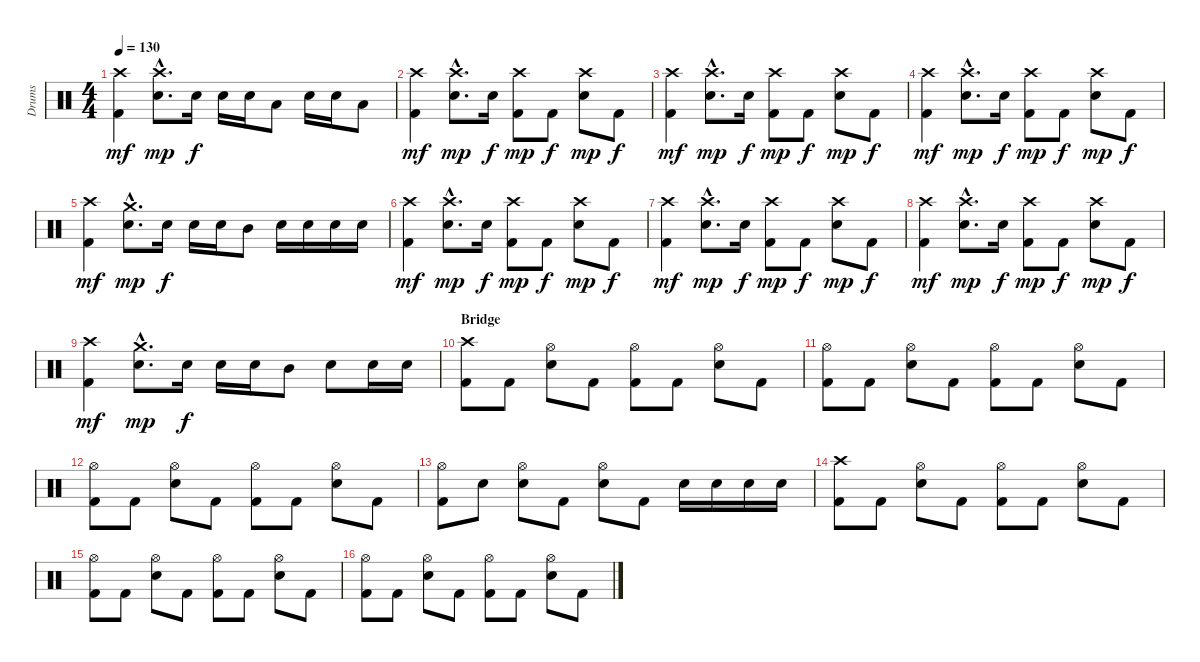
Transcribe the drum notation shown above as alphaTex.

\track ("Drums" "Drums") {instrument percussion}
\staff {score}
\articulation defaults
\ts (4 4)
\tempo 130
\clef neutral
\ks c
("Crash high (hit)" "Kick (hit) 2").4{dy mf} ("Crash high (hit)"{hac} "Snare (hit) 2"{hac}).8{d dy mp} "Snare (hit) 2".16{dy f} "Snare (hit) 2".16 "Snare (hit) 2".16 "Low Tom (hit)".8 "Snare (hit) 2".16 "Snare (hit) 2".16 "Low Tom (hit)".8 |
("Crash high (hit)" "Kick (hit) 2").4{dy mf} ("Crash high (hit)"{hac} "Snare (hit) 2"{hac}).8{d dy mp} "Snare (hit) 2".16{dy f} ("Crash high (hit)" "Kick (hit) 2").8{dy mp} "Kick (hit) 2".8{dy f} ("Crash high (hit)" "Snare (hit) 2").8{dy mp} "Kick (hit) 2".8{dy f} |
("Crash high (hit)" "Kick (hit) 2").4{dy mf} ("Crash high (hit)"{hac} "Snare (hit) 2"{hac}).8{d dy mp} "Snare (hit) 2".16{dy f} ("Crash high (hit)" "Kick (hit) 2").8{dy mp} "Kick (hit) 2".8{dy f} ("Crash high (hit)" "Snare (hit) 2").8{dy mp} "Kick (hit) 2".8{dy f} |
("Crash high (hit)" "Kick (hit) 2").4{dy mf} ("Crash high (hit)"{hac} "Snare (hit) 2"{hac}).8{d dy mp} "Snare (hit) 2".16{dy f} ("Crash high (hit)" "Kick (hit) 2").8{dy mp} "Kick (hit) 2".8{dy f} ("Crash high (hit)" "Snare (hit) 2").8{dy mp} "Kick (hit) 2".8{dy f} |
("Crash high (hit)" "Kick (hit) 2").4{dy mf} ("Crash medium (hit)"{hac} "Snare (hit) 2"{hac}).8{d dy mp} "Snare (hit) 2".16{dy f} "Snare (hit) 2".16 "Snare (hit) 2".16 "Mid Tom (hit)".8 "Snare (hit) 2".16 "Snare (hit) 2".16 "Snare (hit) 2".16 "Snare (hit) 2".16 |
("Crash high (hit)" "Kick (hit) 2").4{dy mf} ("Crash high (hit)"{hac} "Snare (hit) 2"{hac}).8{d dy mp} "Snare (hit) 2".16{dy f} ("Crash high (hit)" "Kick (hit) 2").8{dy mp} "Kick (hit) 2".8{dy f} ("Crash high (hit)" "Snare (hit) 2").8{dy mp} "Kick (hit) 2".8{dy f} |
("Crash high (hit)" "Kick (hit) 2").4{dy mf} ("Crash high (hit)"{hac} "Snare (hit) 2"{hac}).8{d dy mp} "Snare (hit) 2".16{dy f} ("Crash high (hit)" "Kick (hit) 2").8{dy mp} "Kick (hit) 2".8{dy f} ("Crash high (hit)" "Snare (hit) 2").8{dy mp} "Kick (hit) 2".8{dy f} |
("Crash high (hit)" "Kick (hit) 2").4{dy mf} ("Crash high (hit)"{hac} "Snare (hit) 2"{hac}).8{d dy mp} "Snare (hit) 2".16{dy f} ("Crash high (hit)" "Kick (hit) 2").8{dy mp} "Kick (hit) 2".8{dy f} ("Crash high (hit)" "Snare (hit) 2").8{dy mp} "Kick (hit) 2".8{dy f} |
("Crash high (hit)" "Kick (hit) 2").4{dy mf} ("Crash medium (hit)"{hac} "Snare (hit) 2"{hac}).8{d dy mp} "Snare (hit) 2".16{dy f} "Snare (hit) 2".16 "Snare (hit) 2".16 "Mid Tom (hit)".8 "Snare (hit) 2".8 "Snare (hit) 2".16 "Snare (hit) 2".16 |
\section ("" "Bridge")
("Crash high (hit)" "Kick (hit) 2").8 "Kick (hit) 2".8 ("Hi-Hat (open)" "Snare (hit) 2").8 "Kick (hit) 2".8 ("Hi-Hat (open)" "Kick (hit) 2").8 "Kick (hit) 2".8 ("Hi-Hat (open)" "Snare (hit) 2").8 "Kick (hit) 2".8 |
("Hi-Hat (open)" "Kick (hit) 2").8 "Kick (hit) 2".8 ("Hi-Hat (open)" "Snare (hit) 2").8 "Kick (hit) 2".8 ("Hi-Hat (open)" "Kick (hit) 2").8 "Kick (hit) 2".8 ("Hi-Hat (open)" "Snare (hit) 2").8 "Kick (hit) 2".8 |
("Hi-Hat (open)" "Kick (hit) 2").8 "Kick (hit) 2".8 ("Hi-Hat (open)" "Snare (hit) 2").8 "Kick (hit) 2".8 ("Hi-Hat (open)" "Kick (hit) 2").8 "Kick (hit) 2".8 ("Hi-Hat (open)" "Snare (hit) 2").8 "Kick (hit) 2".8 |
("Hi-Hat (open)" "Kick (hit) 2").8 "Snare (hit) 2".8 ("Hi-Hat (open)" "Snare (hit) 2").8 "Kick (hit) 2".8 ("Hi-Hat (open)" "Snare (hit) 2").8 "Kick (hit) 2".8 "Snare (hit) 2".16 "Snare (hit) 2".16 "Snare (hit) 2".16 "Snare (hit) 2".16 |
("Crash high (hit)" "Kick (hit) 2").8 "Kick (hit) 2".8 ("Hi-Hat (open)" "Snare (hit) 2").8 "Kick (hit) 2".8 ("Hi-Hat (open)" "Kick (hit) 2").8 "Kick (hit) 2".8 ("Hi-Hat (open)" "Snare (hit) 2").8 "Kick (hit) 2".8 |
("Hi-Hat (open)" "Kick (hit) 2").8 "Kick (hit) 2".8 ("Hi-Hat (open)" "Snare (hit) 2").8 "Kick (hit) 2".8 ("Hi-Hat (open)" "Kick (hit) 2").8 "Kick (hit) 2".8 ("Hi-Hat (open)" "Snare (hit) 2").8 "Kick (hit) 2".8 |
("Hi-Hat (open)" "Kick (hit) 2").8 "Kick (hit) 2".8 ("Hi-Hat (open)" "Snare (hit) 2").8 "Kick (hit) 2".8 ("Hi-Hat (open)" "Kick (hit) 2").8 "Kick (hit) 2".8 ("Hi-Hat (open)" "Snare (hit) 2").8 "Kick (hit) 2".8
